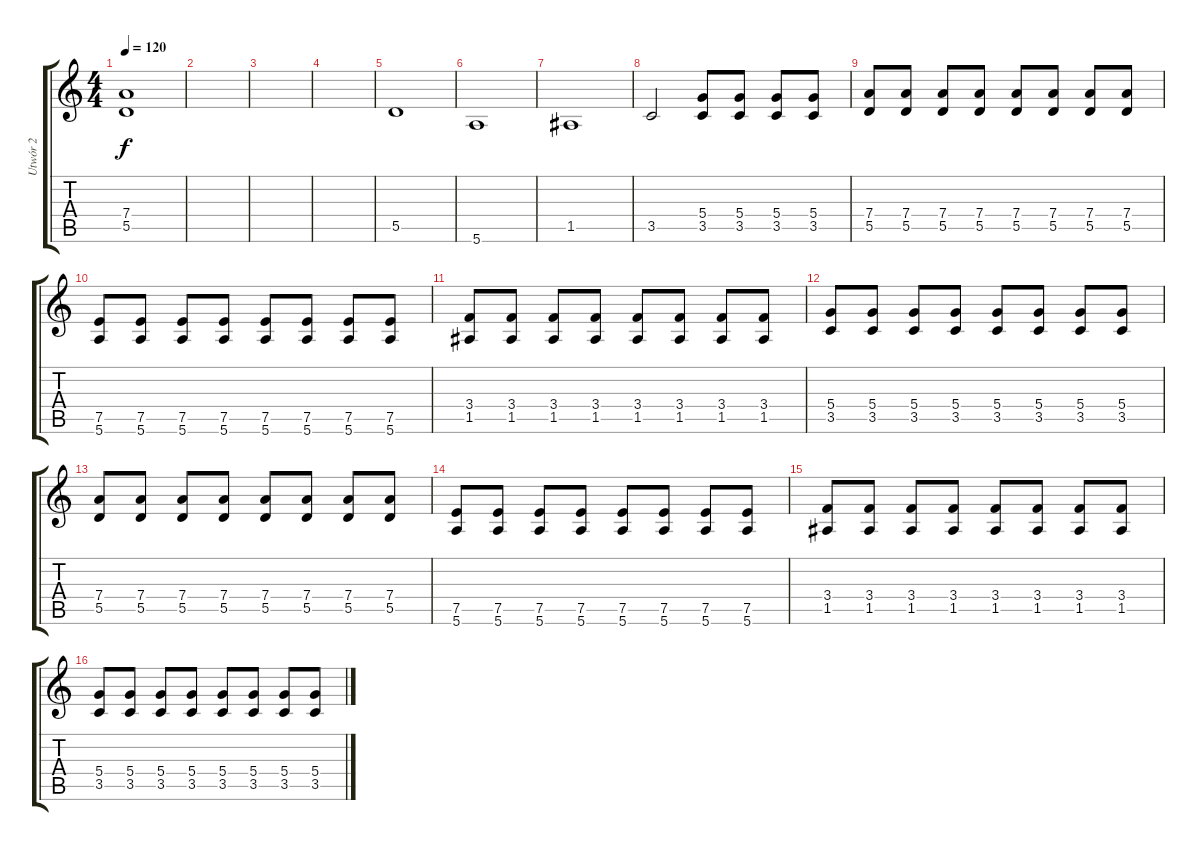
\track ("Utwór 2" "Utwór 2") {instrument distortionguitar}
\staff {score tabs}
\tuning (E4 B3 G3 D3 A2 E2) {hide}
\ts (4 4)
\tempo 120
\clef g2
\ks c
(7.4 5.5).1{dy f} |
|
|
|
5.5.1 |
5.6.1 |
1.5.1 |
3.5.2 (5.4 3.5).8 (5.4 3.5).8 (5.4 3.5).8 (5.4 3.5).8 |
(7.4 5.5).8 (7.4 5.5).8 (7.4 5.5).8 (7.4 5.5).8 (7.4 5.5).8 (7.4 5.5).8 (7.4 5.5).8 (7.4 5.5).8 |
(7.5 5.6).8 (7.5 5.6).8 (7.5 5.6).8 (7.5 5.6).8 (7.5 5.6).8 (7.5 5.6).8 (7.5 5.6).8 (7.5 5.6).8 |
(3.4 1.5).8 (3.4 1.5).8 (3.4 1.5).8 (3.4 1.5).8 (3.4 1.5).8 (3.4 1.5).8 (3.4 1.5).8 (3.4 1.5).8 |
(5.4 3.5).8 (5.4 3.5).8 (5.4 3.5).8 (5.4 3.5).8 (5.4 3.5).8 (5.4 3.5).8 (5.4 3.5).8 (5.4 3.5).8 |
(7.4 5.5).8 (7.4 5.5).8 (7.4 5.5).8 (7.4 5.5).8 (7.4 5.5).8 (7.4 5.5).8 (7.4 5.5).8 (7.4 5.5).8 |
(7.5 5.6).8 (7.5 5.6).8 (7.5 5.6).8 (7.5 5.6).8 (7.5 5.6).8 (7.5 5.6).8 (7.5 5.6).8 (7.5 5.6).8 |
(3.4 1.5).8 (3.4 1.5).8 (3.4 1.5).8 (3.4 1.5).8 (3.4 1.5).8 (3.4 1.5).8 (3.4 1.5).8 (3.4 1.5).8 |
(5.4 3.5).8 (5.4 3.5).8 (5.4 3.5).8 (5.4 3.5).8 (5.4 3.5).8 (5.4 3.5).8 (5.4 3.5).8 (5.4 3.5).8
